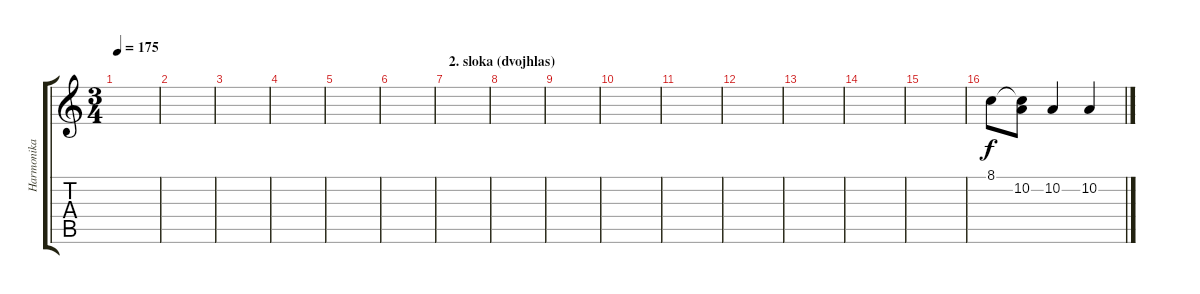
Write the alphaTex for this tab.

\track ("Harmonika" "Harmonika") {instrument harmonica}
\staff {score tabs}
\tuning (E4 B3 G3 D3 A2 E2) {hide}
\ts (3 4)
\tempo 175
\clef g2
\ks c
|
|
|
|
|
|
\section ("" "2. sloka (dvojhlas)")
|
|
|
|
|
|
|
|
|
8.1.8 (8.1{t} 10.2).8 10.2.4 10.2.4
